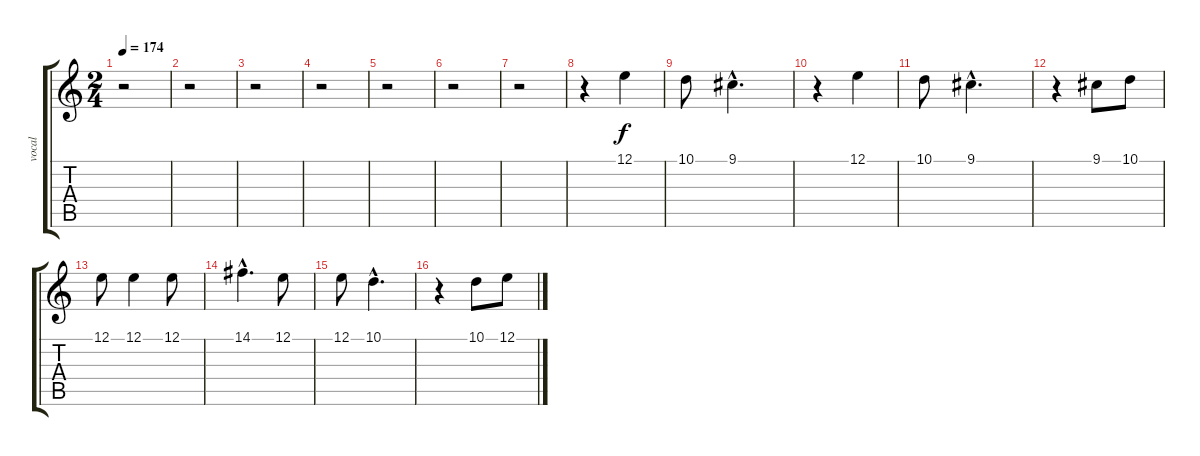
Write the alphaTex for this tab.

\track ("vocal" "vocal") {instrument lead6voice}
\staff {score tabs}
\tuning (E4 B3 G3 D3 A2 E2) {hide}
\ts (2 4)
\tempo 174
\clef g2
\ks c
r.2{dy f} |
r.2 |
r.2 |
r.2 |
r.2 |
r.2 |
r.2 |
r.4 12.1.4 |
10.1.8 9.1{hac}.4{d} |
r.4 12.1.4 |
10.1.8 9.1{hac}.4{d} |
r.4 9.1.8 10.1.8 |
12.1.8 12.1.4 12.1.8 |
14.1{hac}.4{d} 12.1.8 |
12.1.8 10.1{hac}.4{d} |
r.4 10.1.8 12.1.8
